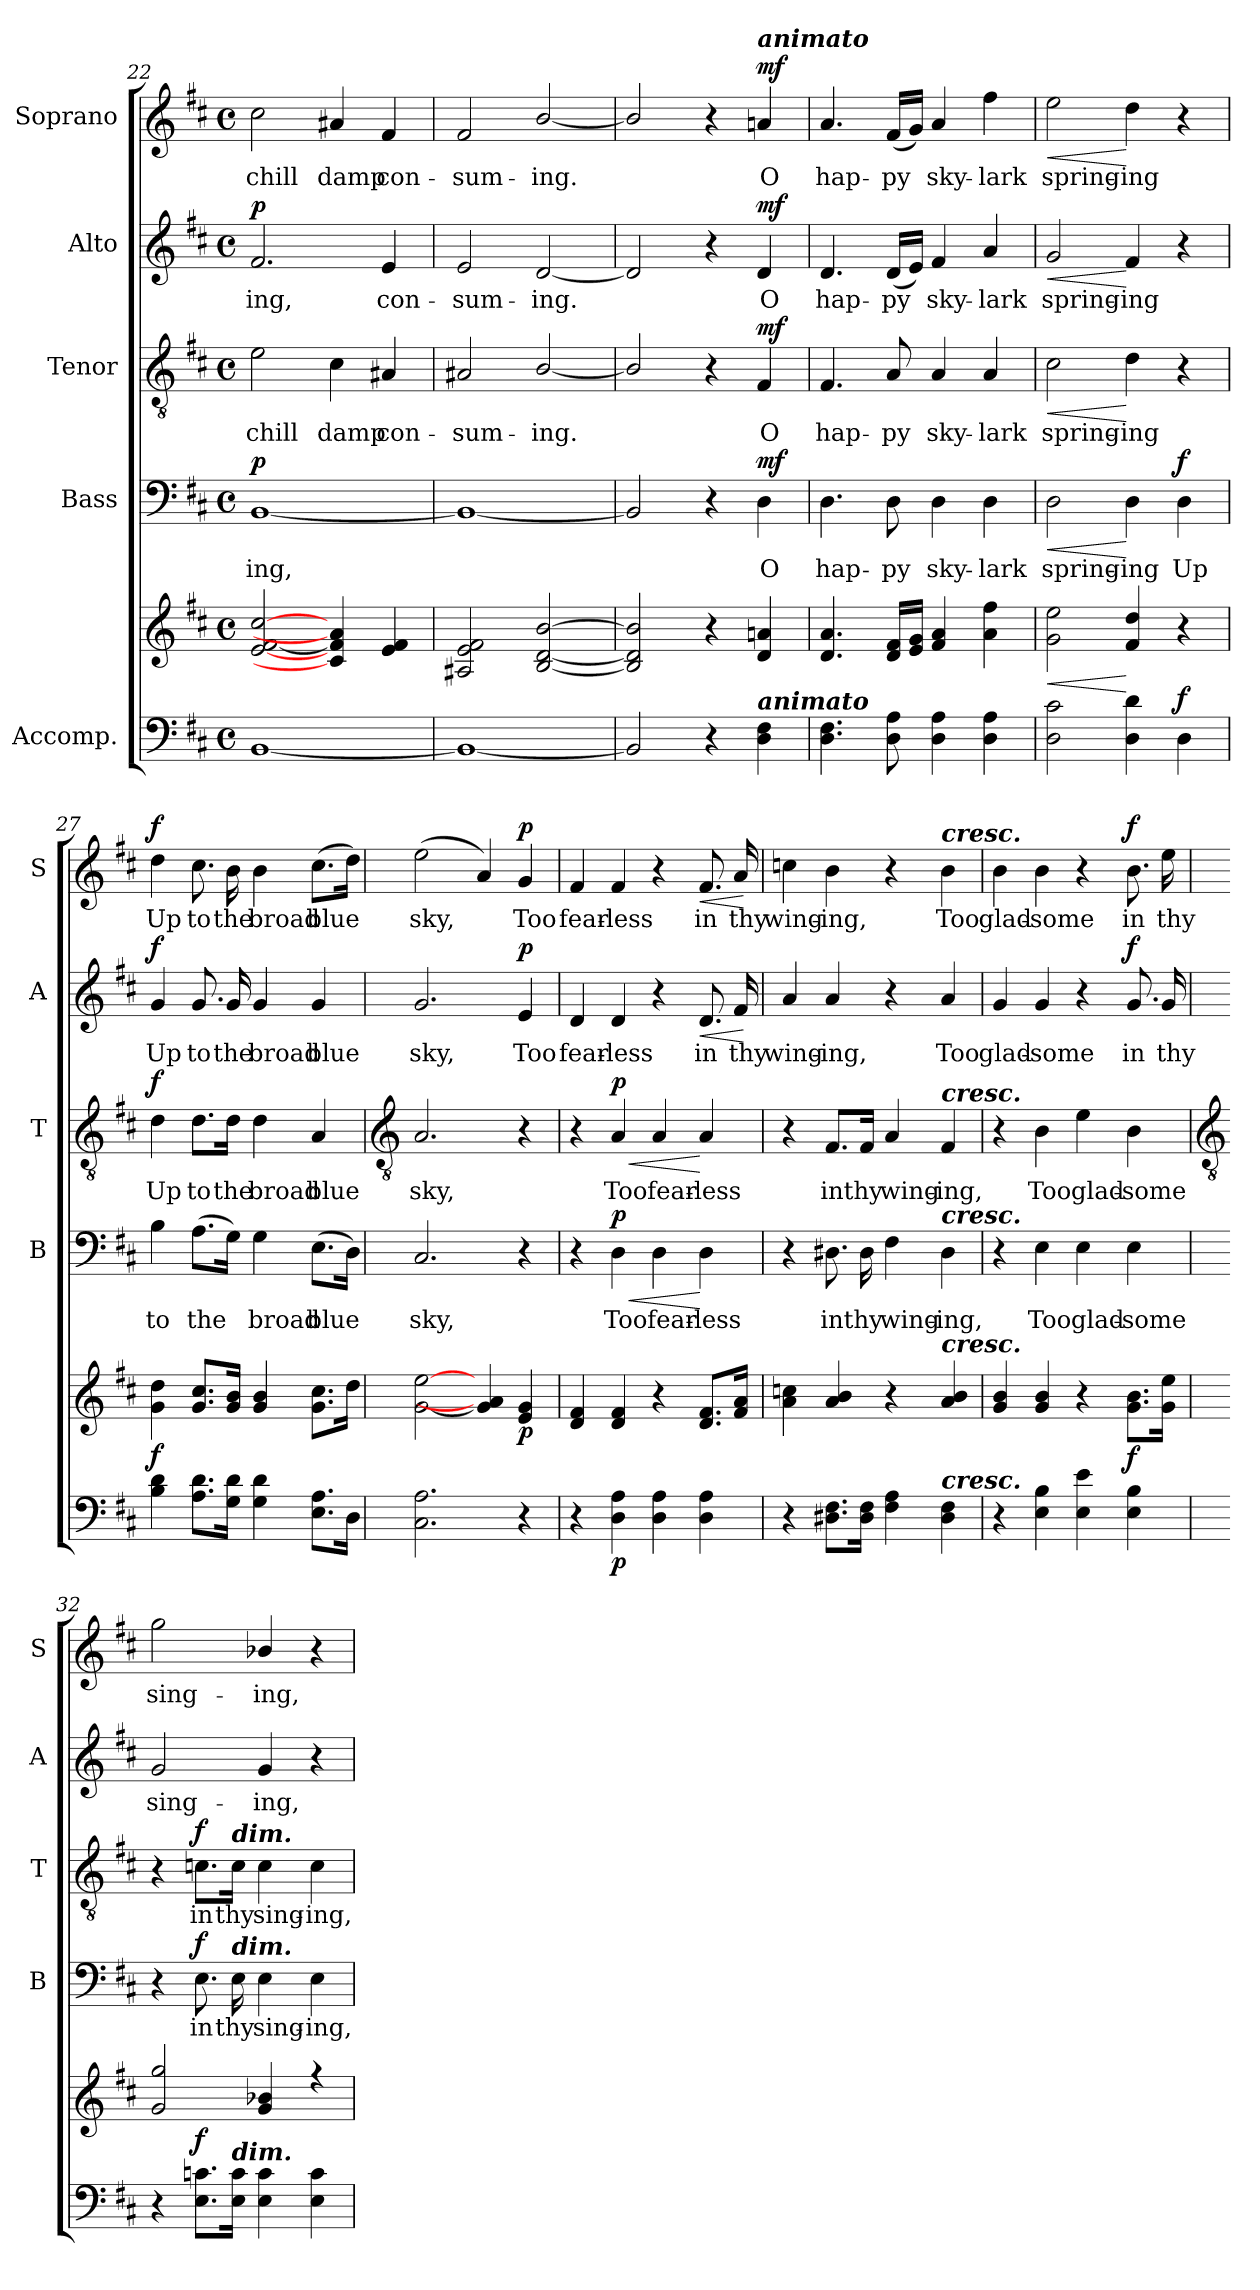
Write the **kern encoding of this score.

**kern	**kern	**dynam	**kern	**text	**dynam	**kern	**text	**dynam	**kern	**text	**dynam	**kern	**text	**dynam
*part5	*part5	*part5	*part4	*part4	*part4	*part3	*part3	*part3	*part2	*part2	*part2	*part1	*part1	*part1
*staff6	*staff5	*staff5/6	*staff4	*staff4	*staff4	*staff3	*staff3	*staff3	*staff2	*staff2	*staff2	*staff1	*staff1	*staff1
*I"Accomp.	*	*	*I"Bass	*	*	*I"Tenor	*	*	*I"Alto	*	*	*I"Soprano	*	*
*	*	*	*I'B	*	*	*I'T	*	*	*I'A	*	*	*I'S	*	*
!!LO:LB:g=z
*clefF4	*clefG2	*	*clefF4	*	*	*clefGv2	*	*	*clefG2	*	*	*clefG2	*	*
*k[f#c#]	*k[f#c#]	*	*k[f#c#]	*	*	*k[f#c#]	*	*	*k[f#c#]	*	*	*k[f#c#]	*	*
*D:	*D:	*	*D:	*	*	*D:	*	*	*D:	*	*	*D:	*	*
*M4/4	*M4/4	*	*M4/4	*	*	*M4/4	*	*	*M4/4	*	*	*M4/4	*	*
*met(c)	*met(c)	*	*met(c)	*	*	*met(c)	*	*	*met(c)	*	*	*met(c)	*	*
=22	=22	=22	=22	=22	=22	=22	=22	=22	=22	=22	=22	=22	=22	=22
!	!	!	!	!LO:LY:b	!LO:DY:b	!	!LO:LY:b	!	!	!LO:LY:b	!LO:DY:b	!	!LO:LY:b	!
[1BB	[2e [2f# [2cc#	.	[1BB	ing,	p	2e	chill	.	2.f#	ing,	p	2cc#	chill	.
!	!	!	!	!	!	!	!LO:LY:b	!	!	!	!	!	!LO:LY:b	!
.	4c#] 4f#] 4a#]	.	.	.	.	4c#	damp	.	.	.	.	4a#X	damp	.
!	!	!	!	!	!	!	!LO:LY:b	!	!	!LO:LY:b	!	!	!LO:LY:b	!
.	4e 4f#	.	.	.	.	4A#X	con-	.	4e	con-	.	4f#	con-	.
=23	=23	=23	=23	=23	=23	=23	=23	=23	=23	=23	=23	=23	=23	=23
!	!	!	!	!	!	!	!LO:LY:b	!	!	!LO:LY:b	!	!	!LO:LY:b	!
1BB_	2A#X 2e 2f#	.	1BB_	.	.	2A#X	-sum-	.	2e	-sum-	.	2f#	-sum-	.
!	!	!	!	!	!	!	!LO:LY:b	!	!	!LO:LY:b	!	!	!LO:LY:b	!
.	[2B/ [2d/ [2b/	.	.	.	.	[2B/	-ing.	.	[2d/	-ing.	.	[2b/	-ing.	.
=24	=24	=24	=24	=24	=24	=24	=24	=24	=24	=24	=24	=24	=24	=24
2BB]	2B/] 2d/] 2b/]	.	2BB]	.	.	2B/]	.	.	2d/]	.	.	2b/]	.	.
4r	4r	.	4r	.	.	4r	.	.	4r	.	.	4r	.	.
!	!	!	!	!	!	!	!	!	!	!	!	!LO:TX:a:Bi:t=animato	!	!
!LO:TX:a:Bi:t=animato	!	!	!	!	!	!	!	!	!	!	!	!	!	!
!	!	!LO:DY:b=2	!	!LO:LY:b	!	!	!LO:LY:b	!	!	!LO:LY:b	!	!	!LO:LY:b	!
!	!	!LO:DY:n=1:b	!	!	!LO:DY:b	!	!	!LO:DY:b	!	!	!LO:DY:b	!	!	!LO:DY:b
4D 4F#	4d 4an	mf mf	4D	O	mf	4F#	O	mf	4d	O	mf	4an	O	mf
=25	=25	=25	=25	=25	=25	=25	=25	=25	=25	=25	=25	=25	=25	=25
!	!	!	!	!LO:LY:b	!	!	!LO:LY:b	!	!	!LO:LY:b	!	!	!LO:LY:b	!
4.D 4.F#	4.d 4.a	.	4.D	hap-	.	4.F#	hap-	.	4.d	hap-	.	4.a	hap-	.
!	!	!	!	!LO:LY:b	!	!	!LO:LY:b	!	!	!LO:LY:b	!	!	!LO:LY:b	!
8D 8A	16d 16f#LL	.	8D	-py	.	8A	-py	.	(<16dLL	-py	.	(<16f#LL	-py	.
.	16e 16gJJ	.	.	.	.	.	.	.	16eJJ)	.	.	16gJJ)	.	.
!	!	!	!	!LO:LY:b	!	!	!LO:LY:b	!	!	!LO:LY:b	!	!	!LO:LY:b	!
4D 4A	4f# 4a	.	4D	sky-	.	4A	sky-	.	4f#	sky-	.	4a	sky-	.
!	!	!	!	!LO:LY:b	!	!	!LO:LY:b	!	!	!LO:LY:b	!	!	!LO:LY:b	!
4D 4A	4a 4ff#	.	4D	-lark	.	4A	-lark	.	4a	-lark	.	4ff#	-lark	.
=26	=26	=26	=26	=26	=26	=26	=26	=26	=26	=26	=26	=26	=26	=26
!	!	!LO:HP:b	!	!LO:LY:b	!LO:HP:b	!	!LO:LY:b	!LO:HP:b	!	!LO:LY:b	!LO:HP:b	!	!LO:LY:b	!LO:HP:b
2D 2c#	2g 2ee	<	2D	spring-	<	2c#	spring-	<	2g	spring-	<	2ee	spring-	<
!	!	!	!	!LO:LY:b	!	!	!LO:LY:b	!	!	!LO:LY:b	!	!	!LO:LY:b	!
4D 4d	4f# 4dd	[	4D	-ing	[	4d	-ing	[	4f#	-ing	[	4dd	-ing	[
!	!	!LO:DY:a=2	!	!LO:LY:b	!LO:DY:b	!	!	!	!	!	!	!	!	!
4D	4r	f	4D	Up	f	4r	.	.	4r	.	.	4r	.	.
=27	=27	=27	=27	=27	=27	=27	=27	=27	=27	=27	=27	=27	=27	=27
!	!	!LO:DY:b	!	!LO:LY:b	!	!	!LO:LY:b	!LO:DY:b	!	!LO:LY:b	!LO:DY:b	!	!LO:LY:b	!LO:DY:b
4B 4d	4g 4dd	f	4B	to	.	4d	Up	f	4g	Up	f	4dd	Up	f
!	!	!	!	!LO:LY:b	!	!	!LO:LY:b	!	!	!LO:LY:b	!	!	!LO:LY:b	!
8.A 8.dL	8.g 8.cc#L	.	(>8.AL	the	.	8.d\L	to	.	8.g	to	.	8.cc#	to	.
!	!	!	!	!	!	!	!LO:LY:b	!	!	!LO:LY:b	!	!	!LO:LY:b	!
16G 16dJ	16g 16bJ	.	16GJ)	.	.	16d\Jk	the	.	16g	the	.	16b	the	.
!	!	!	!	!LO:LY:b	!	!	!LO:LY:b	!	!	!LO:LY:b	!	!	!LO:LY:b	!
4G 4d	4g 4b	.	4G	broad	.	4d	broad	.	4g	broad	.	4b	broad	.
!	!	!	!	!LO:LY:b	!	!	!LO:LY:b	!	!	!LO:LY:b	!	!	!LO:LY:b	!
8.E 8.AL	8.g 8.cc#L	.	(>8.EL	blue	.	4A	blue	.	4g	blue	.	(>8.cc#L	blue	.
16DJ	16ddJ	.	16DJ)	.	.	.	.	.	.	.	.	16ddJ)	.	.
!!LO:LB:g=z
=28	=28	=28	=28	=28	=28	=28	=28	=28	=28	=28	=28	=28	=28	=28
*	*	*	*	*	*	*clefGv2	*	*	*	*	*	*	*	*
!	!	!	!	!LO:LY:b	!	!	!LO:LY:b	!	!	!LO:LY:b	!	!	!LO:LY:b	!
2.C# 2.A	[2g [2ee	.	2.C#	sky,	.	2.A	sky,	.	2.g	sky,	.	(<2ee	sky,	.
.	4g] 4a]	.	.	.	.	.	.	.	.	.	.	4a)	.	.
!	!	!LO:DY:b	!	!	!	!	!	!	!	!LO:LY:b	!LO:DY:b	!	!LO:LY:b	!LO:DY:b
4r	4e 4g	p	4r	.	.	4r	.	.	4e	Too	p	4g	Too	p
=29	=29	=29	=29	=29	=29	=29	=29	=29	=29	=29	=29	=29	=29	=29
!	!	!	!	!	!	!	!	!	!	!LO:LY:b	!	!	!LO:LY:b	!
4r	4d 4f#	.	4r	.	.	4r	.	.	4d	fear-	.	4f#	fear-	.
!	!	!LO:DY:b=2	!	!LO:LY:b	!LO:HP:b	!	!LO:LY:b	!LO:HP:b	!	!LO:LY:b	!	!	!LO:LY:b	!
!	!	!	!	!	!LO:DY:n=1:b	!	!	!LO:DY:n=1:b	!	!	!	!	!	!
4D 4A	4d 4f#	p	4D	Too	< p	4A	Too	< p	4d	-less	.	4f#	-less	.
!	!	!	!	!LO:LY:b	!	!	!LO:LY:b	!	!	!	!	!	!	!
4D 4A	4r	.	4D	fear-	.	4A	fear-	.	4r	.	.	4r	.	.
!	!	!	!	!LO:LY:b	!	!	!LO:LY:b	!	!	!LO:LY:b	!LO:HP:b	!	!LO:LY:b	!LO:HP:b
4D 4A	8.d 8.f#L	.	4D	-less	[	4A	-less	[	8.d	in	<	8.f#	in	<
!	!	!	!	!	!	!	!	!	!	!LO:LY:b	!	!	!LO:LY:b	!
.	16f# 16aJ	.	.	.	.	.	.	.	16f#	thy	.	16a	thy	.
.	.	.	.	.	.	.	.	.	.	.	[	.	.	[
=30	=30	=30	=30	=30	=30	=30	=30	=30	=30	=30	=30	=30	=30	=30
!	!	!	!	!	!	!	!	!	!	!LO:LY:b	!	!	!LO:LY:b	!
4r	4a 4ccn	.	4r	.	.	4r	.	.	4a	wing-	.	4ccn	wing-	.
!	!	!	!	!LO:LY:b	!	!	!LO:LY:b	!	!	!LO:LY:b	!	!	!LO:LY:b	!
8.D#X 8.F#L	4a 4b	.	8.D#X	in	.	8.F#/L	in	.	4a	-ing,	.	4b	-ing,	.
!	!	!	!	!LO:LY:b	!	!	!LO:LY:b	!	!	!	!	!	!	!
16D# 16F#J	.	.	16D#	thy	.	16F#/Jk	thy	.	.	.	.	.	.	.
!	!	!	!	!LO:LY:b	!	!	!LO:LY:b	!	!	!	!	!	!	!
4F# 4A	4r	.	4F#	wing-	.	4A	wing-	.	4r	.	.	4r	.	.
!	!	!	!	!	!	!	!	!	!	!	!	!LO:TX:a:Bi:t=cresc.	!	!
!	!	!	!	!	!	!LO:TX:a:Bi:t=cresc.	!	!	!	!	!	!	!	!
!	!	!	!LO:TX:a:Bi:t=cresc.	!	!	!	!	!	!	!	!	!	!	!
!	!LO:TX:a:Bi:t=cresc.	!	!	!	!	!	!	!	!	!	!	!	!	!
!LO:TX:a:Bi:t=cresc.	!	!	!	!	!	!	!	!	!	!	!	!	!	!
!	!	!	!	!LO:LY:b	!	!	!LO:LY:b	!	!	!LO:LY:b	!	!	!LO:LY:b	!
4D# 4F#	4a 4b	.	4D#	-ing,	.	4F#	-ing,	.	4a	Too	.	4b	Too	.
=31	=31	=31	=31	=31	=31	=31	=31	=31	=31	=31	=31	=31	=31	=31
!	!	!	!	!	!	!	!	!	!	!LO:LY:b	!	!	!LO:LY:b	!
4r	4g 4b	.	4r	.	.	4r	.	.	4g	glad-	.	4b	glad-	.
!	!	!	!	!LO:LY:b	!	!	!LO:LY:b	!	!	!LO:LY:b	!	!	!LO:LY:b	!
4E 4B	4g 4b	.	4E	Too	.	4B	Too	.	4g	-some	.	4b	-some	.
!	!	!	!	!LO:LY:b	!	!	!LO:LY:b	!	!	!	!	!	!	!
4E 4e	4r	.	4E	glad-	.	4e	glad-	.	4r	.	.	4r	.	.
!	!	!LO:DY:b	!	!LO:LY:b	!	!	!LO:LY:b	!	!	!LO:LY:b	!LO:DY:b	!	!LO:LY:b	!LO:DY:b
4E 4B	8.g 8.bL	f	4E	-some	.	4B	-some	.	8.g	in	f	8.b	in	f
!	!	!	!	!	!	!	!	!	!	!LO:LY:b	!	!	!LO:LY:b	!
.	16g 16eeJ	.	.	.	.	.	.	.	16g	thy	.	16ee	thy	.
!!LO:LB:g=z
=32	=32	=32	=32	=32	=32	=32	=32	=32	=32	=32	=32	=32	=32	=32
*	*	*	*	*	*	*clefGv2	*	*	*	*	*	*	*	*
*	*^	*	*	*	*	*	*	*	*	*	*	*	*	*
!	!	!	!	!	!	!	!	!	!	!	!LO:LY:b	!	!	!LO:LY:b	!
4r	2g 2gg	1ryy	.	4r	.	.	4r	.	.	2g	sing-	.	2gg	sing-	.
!	!	!	!LO:DY:a=2	!	!LO:LY:b	!LO:DY:b	!	!LO:LY:b	!LO:DY:b	!	!	!	!	!	!
8.E 8.cnL	.	.	f	8.E	in	f	8.cn\L	in	f	.	.	.	.	.	.
!	!	!	!	!	!	!	!LO:TX:a:Bi:t=dim.	!	!	!	!	!	!	!	!
!	!	!	!	!LO:TX:a:Bi:t=dim.	!	!	!	!	!	!	!	!	!	!	!
!LO:TX:a:Bi:t=dim.	!	!	!	!	!	!	!	!	!	!	!	!	!	!	!
!	!	!	!	!	!LO:LY:b	!	!	!LO:LY:b	!	!	!	!	!	!	!
16E 16cJ	.	.	.	16E	thy	.	16c\Jk	thy	.	.	.	.	.	.	.
!	!	!	!	!	!LO:LY:b	!	!	!LO:LY:b	!	!	!LO:LY:b	!	!	!LO:LY:b	!
4E 4c	4g/ 4b-X/	.	.	4E	sing-	.	4c	sing-	.	4g	-ing,	.	4b-X/	-ing,	.
!	!	!	!	!	!LO:LY:b	!	!	!LO:LY:b	!	!	!	!	!	!	!
4E 4c	4r	.	.	4E	-ing,	.	4c	-ing,	.	4r	.	.	4r	.	.
*	*v	*v	*	*	*	*	*	*	*	*	*	*	*	*	*
=	=	=	=	=	=	=	=	=	=	=	=	=	=	=
*-	*-	*-	*-	*-	*-	*-	*-	*-	*-	*-	*-	*-	*-	*-
